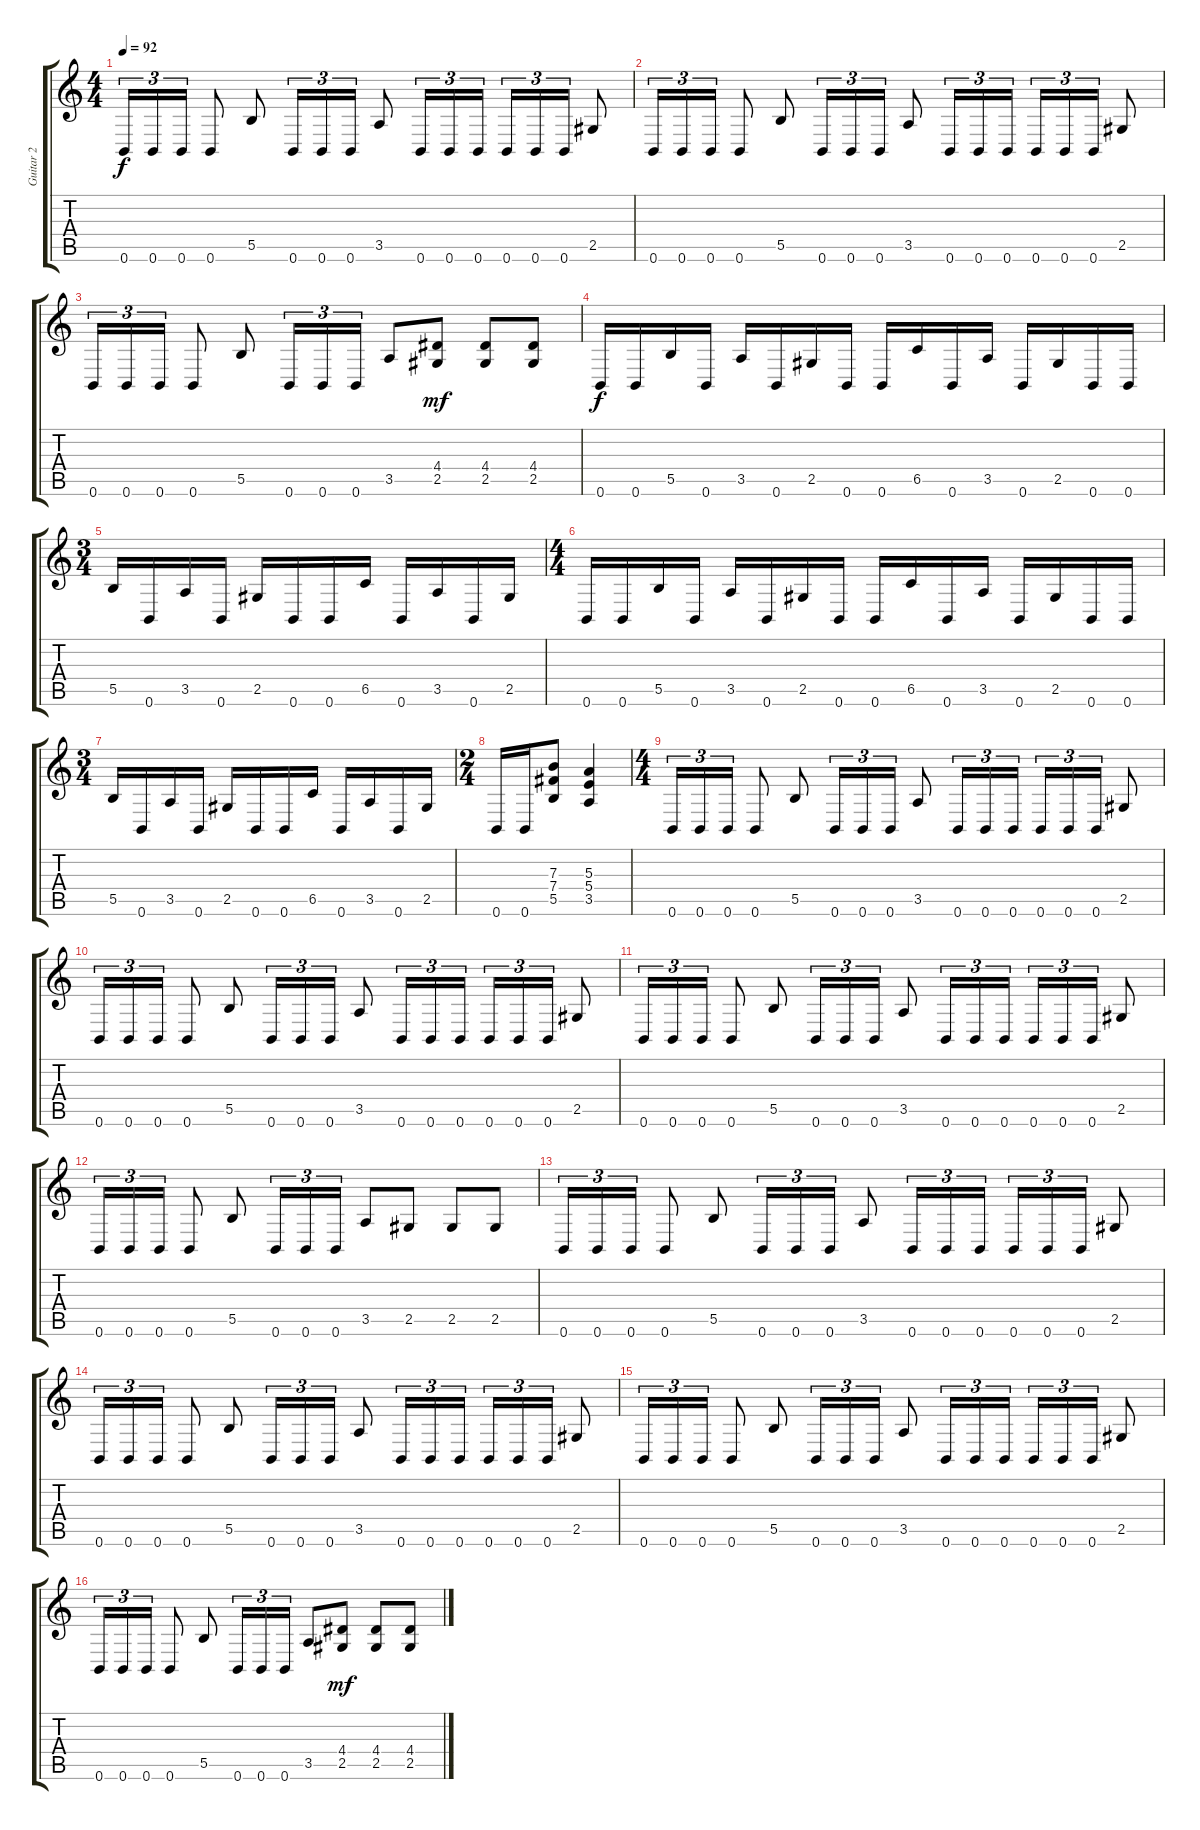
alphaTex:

\track ("Guitar 2" "Guitar 2") {instrument electricguitarclean}
\staff {score tabs}
\tuning (Db4 Ab3 E3 B2 Gb2 B1) {hide}
\ts (4 4)
\tempo 92
\clef g2
\ks c
0.6.16{tu (3 2) dy f} 0.6.16{tu (3 2)} 0.6.16{tu (3 2)} 0.6.8 5.5.8 0.6.16{tu (3 2)} 0.6.16{tu (3 2)} 0.6.16{tu (3 2)} 3.5.8 0.6.16{tu (3 2)} 0.6.16{tu (3 2)} 0.6.16{tu (3 2)} 0.6.16{tu (3 2)} 0.6.16{tu (3 2)} 0.6.16{tu (3 2)} 2.5.8 |
0.6.16{tu (3 2)} 0.6.16{tu (3 2)} 0.6.16{tu (3 2)} 0.6.8 5.5.8 0.6.16{tu (3 2)} 0.6.16{tu (3 2)} 0.6.16{tu (3 2)} 3.5.8 0.6.16{tu (3 2)} 0.6.16{tu (3 2)} 0.6.16{tu (3 2)} 0.6.16{tu (3 2)} 0.6.16{tu (3 2)} 0.6.16{tu (3 2)} 2.5.8 |
0.6.16{tu (3 2)} 0.6.16{tu (3 2)} 0.6.16{tu (3 2)} 0.6.8 5.5.8 0.6.16{tu (3 2)} 0.6.16{tu (3 2)} 0.6.16{tu (3 2)} 3.5.8 (4.4 2.5).8{dy mf} (4.4 2.5).8 (4.4 2.5).8 |
0.6.16{dy f} 0.6.16 5.5.16 0.6.16 3.5.16 0.6.16 2.5.16 0.6.16 0.6.16 6.5.16 0.6.16 3.5.16 0.6.16 2.5.16 0.6.16 0.6.16 |
\ts (3 4)
5.5.16 0.6.16 3.5.16 0.6.16 2.5.16 0.6.16 0.6.16 6.5.16 0.6.16 3.5.16 0.6.16 2.5.16 |
\ts (4 4)
0.6.16 0.6.16 5.5.16 0.6.16 3.5.16 0.6.16 2.5.16 0.6.16 0.6.16 6.5.16 0.6.16 3.5.16 0.6.16 2.5.16 0.6.16 0.6.16 |
\ts (3 4)
5.5.16 0.6.16 3.5.16 0.6.16 2.5.16 0.6.16 0.6.16 6.5.16 0.6.16 3.5.16 0.6.16 2.5.16 |
\ts (2 4)
0.6.16 0.6.16 (7.3 7.4 5.5).8 (5.3 5.4 3.5).4 |
\ts (4 4)
0.6.16{tu (3 2)} 0.6.16{tu (3 2)} 0.6.16{tu (3 2)} 0.6.8 5.5.8 0.6.16{tu (3 2)} 0.6.16{tu (3 2)} 0.6.16{tu (3 2)} 3.5.8 0.6.16{tu (3 2)} 0.6.16{tu (3 2)} 0.6.16{tu (3 2)} 0.6.16{tu (3 2)} 0.6.16{tu (3 2)} 0.6.16{tu (3 2)} 2.5.8 |
0.6.16{tu (3 2)} 0.6.16{tu (3 2)} 0.6.16{tu (3 2)} 0.6.8 5.5.8 0.6.16{tu (3 2)} 0.6.16{tu (3 2)} 0.6.16{tu (3 2)} 3.5.8 0.6.16{tu (3 2)} 0.6.16{tu (3 2)} 0.6.16{tu (3 2)} 0.6.16{tu (3 2)} 0.6.16{tu (3 2)} 0.6.16{tu (3 2)} 2.5.8 |
0.6.16{tu (3 2)} 0.6.16{tu (3 2)} 0.6.16{tu (3 2)} 0.6.8 5.5.8 0.6.16{tu (3 2)} 0.6.16{tu (3 2)} 0.6.16{tu (3 2)} 3.5.8 0.6.16{tu (3 2)} 0.6.16{tu (3 2)} 0.6.16{tu (3 2)} 0.6.16{tu (3 2)} 0.6.16{tu (3 2)} 0.6.16{tu (3 2)} 2.5.8 |
0.6.16{tu (3 2)} 0.6.16{tu (3 2)} 0.6.16{tu (3 2)} 0.6.8 5.5.8 0.6.16{tu (3 2)} 0.6.16{tu (3 2)} 0.6.16{tu (3 2)} 3.5.8 2.5.8 2.5.8 2.5.8 |
0.6.16{tu (3 2)} 0.6.16{tu (3 2)} 0.6.16{tu (3 2)} 0.6.8 5.5.8 0.6.16{tu (3 2)} 0.6.16{tu (3 2)} 0.6.16{tu (3 2)} 3.5.8 0.6.16{tu (3 2)} 0.6.16{tu (3 2)} 0.6.16{tu (3 2)} 0.6.16{tu (3 2)} 0.6.16{tu (3 2)} 0.6.16{tu (3 2)} 2.5.8 |
0.6.16{tu (3 2)} 0.6.16{tu (3 2)} 0.6.16{tu (3 2)} 0.6.8 5.5.8 0.6.16{tu (3 2)} 0.6.16{tu (3 2)} 0.6.16{tu (3 2)} 3.5.8 0.6.16{tu (3 2)} 0.6.16{tu (3 2)} 0.6.16{tu (3 2)} 0.6.16{tu (3 2)} 0.6.16{tu (3 2)} 0.6.16{tu (3 2)} 2.5.8 |
0.6.16{tu (3 2)} 0.6.16{tu (3 2)} 0.6.16{tu (3 2)} 0.6.8 5.5.8 0.6.16{tu (3 2)} 0.6.16{tu (3 2)} 0.6.16{tu (3 2)} 3.5.8 0.6.16{tu (3 2)} 0.6.16{tu (3 2)} 0.6.16{tu (3 2)} 0.6.16{tu (3 2)} 0.6.16{tu (3 2)} 0.6.16{tu (3 2)} 2.5.8 |
0.6.16{tu (3 2)} 0.6.16{tu (3 2)} 0.6.16{tu (3 2)} 0.6.8 5.5.8 0.6.16{tu (3 2)} 0.6.16{tu (3 2)} 0.6.16{tu (3 2)} 3.5.8 (4.4 2.5).8{dy mf} (4.4 2.5).8 (4.4 2.5).8
